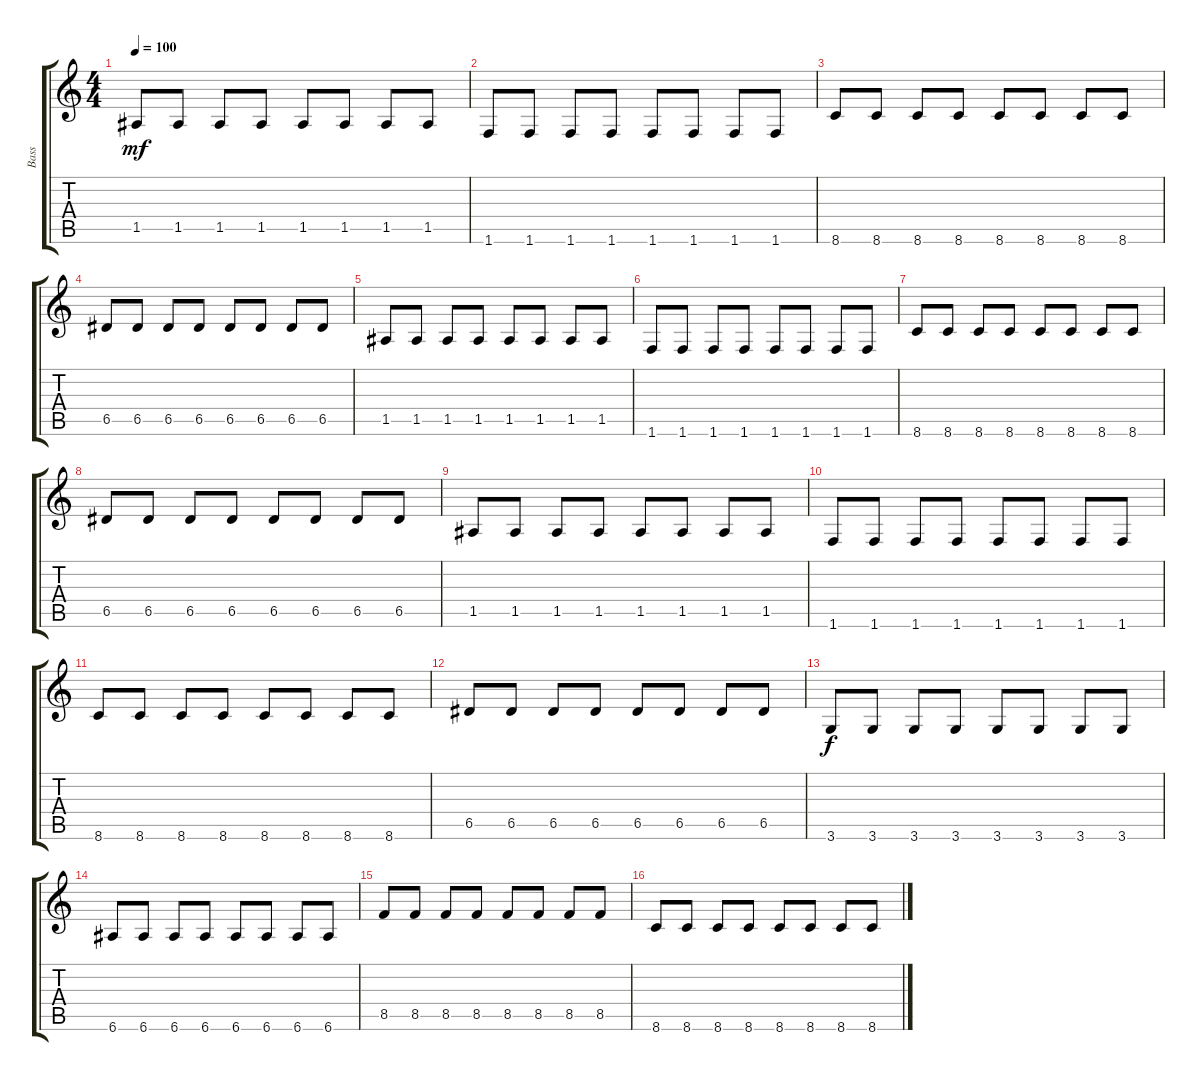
\track ("Bass" "Bass") {instrument electricbassfinger}
\staff {score tabs}
\tuning (E4 B3 G3 D3 A2 E2) {hide}
\ts (4 4)
\tempo 100
\clef g2
\ks c
1.5.8{dy mf} 1.5.8 1.5.8 1.5.8 1.5.8 1.5.8 1.5.8 1.5.8 |
1.6.8 1.6.8 1.6.8 1.6.8 1.6.8 1.6.8 1.6.8 1.6.8 |
8.6.8 8.6.8 8.6.8 8.6.8 8.6.8 8.6.8 8.6.8 8.6.8 |
6.5.8 6.5.8 6.5.8 6.5.8 6.5.8 6.5.8 6.5.8 6.5.8 |
1.5.8 1.5.8 1.5.8 1.5.8 1.5.8 1.5.8 1.5.8 1.5.8 |
1.6.8 1.6.8 1.6.8 1.6.8 1.6.8 1.6.8 1.6.8 1.6.8 |
8.6.8 8.6.8 8.6.8 8.6.8 8.6.8 8.6.8 8.6.8 8.6.8 |
6.5.8 6.5.8 6.5.8 6.5.8 6.5.8 6.5.8 6.5.8 6.5.8 |
1.5.8 1.5.8 1.5.8 1.5.8 1.5.8 1.5.8 1.5.8 1.5.8 |
1.6.8 1.6.8 1.6.8 1.6.8 1.6.8 1.6.8 1.6.8 1.6.8 |
8.6.8 8.6.8 8.6.8 8.6.8 8.6.8 8.6.8 8.6.8 8.6.8 |
6.5.8 6.5.8 6.5.8 6.5.8 6.5.8 6.5.8 6.5.8 6.5.8 |
3.6.8{dy f} 3.6.8 3.6.8 3.6.8 3.6.8 3.6.8 3.6.8 3.6.8 |
6.6.8 6.6.8 6.6.8 6.6.8 6.6.8 6.6.8 6.6.8 6.6.8 |
8.5.8 8.5.8 8.5.8 8.5.8 8.5.8 8.5.8 8.5.8 8.5.8 |
8.6.8 8.6.8 8.6.8 8.6.8 8.6.8 8.6.8 8.6.8 8.6.8
